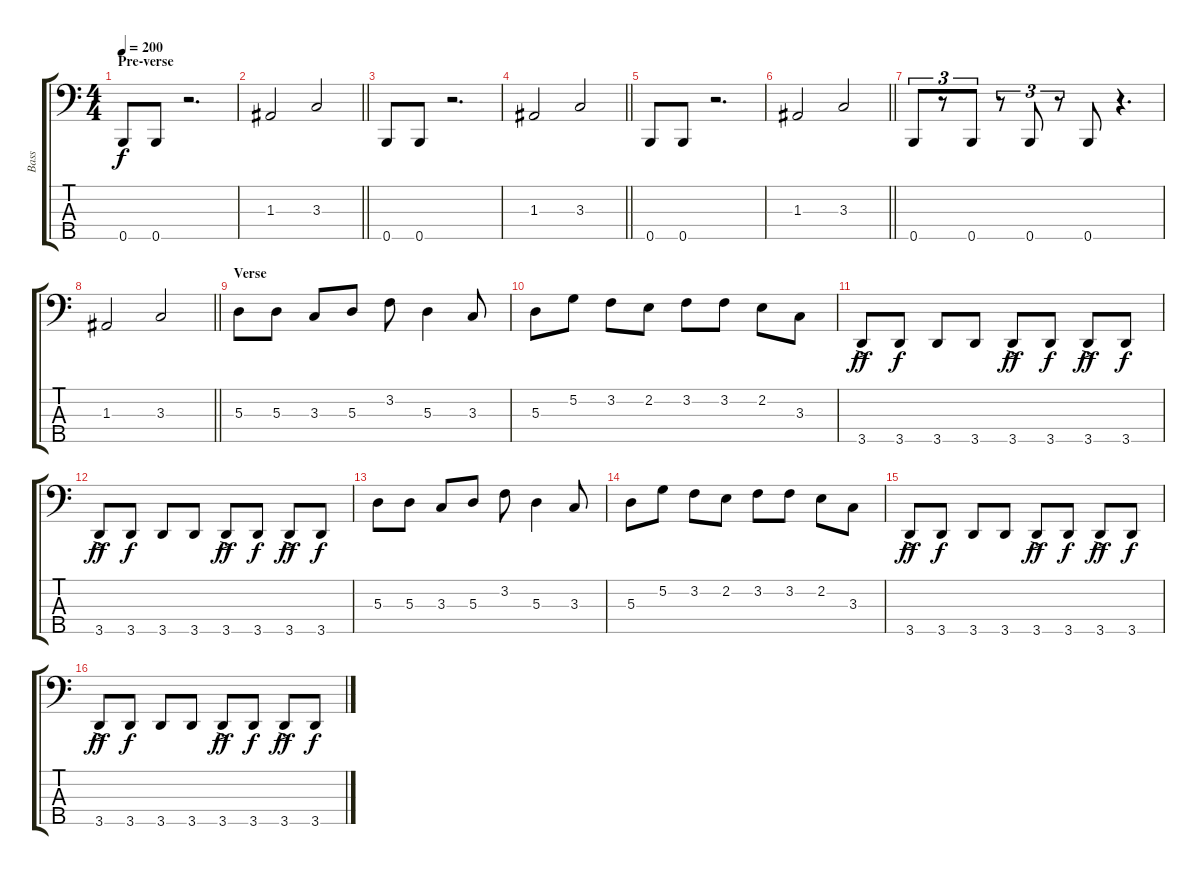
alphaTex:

\track ("Bass" "Bass") {instrument electricbassfinger}
\staff {score tabs}
\tuning (G2 D2 A1 E1 B0) {hide}
\ts (4 4)
\section ("" "Pre-verse")
\tempo 200
\clef f4
\ks c
0.5.8{dy f} 0.5.8 r.2{d} |
\barLineRight lightlight
1.3.2 3.3.2 |
0.5.8 0.5.8 r.2{d} |
\barLineRight lightlight
1.3.2 3.3.2 |
0.5.8 0.5.8 r.2{d} |
\barLineRight lightlight
1.3.2 3.3.2 |
0.5.8{tu (3 2)} r.8{tu (3 2)} 0.5.8{tu (3 2)} r.8{tu (3 2)} 0.5.8{tu (3 2)} r.8{tu (3 2)} 0.5.8 r.4{d} |
\barLineRight lightlight
1.3.2 3.3.2 |
\section ("" "Verse")
5.3.8 5.3.8 3.3.8 5.3.8 3.2.8 5.3.4 3.3.8 |
5.3.8 5.2.8 3.2.8 2.2.8 3.2.8 3.2.8 2.2.8 3.3.8 |
3.5{ac}.8{dy ff} 3.5.8{dy f} 3.5.8 3.5.8 3.5{ac}.8{dy ff} 3.5.8{dy f} 3.5{ac}.8{dy ff} 3.5.8{dy f} |
3.5{ac}.8{dy ff} 3.5.8{dy f} 3.5.8 3.5.8 3.5{ac}.8{dy ff} 3.5.8{dy f} 3.5{ac}.8{dy ff} 3.5.8{dy f} |
5.3.8 5.3.8 3.3.8 5.3.8 3.2.8 5.3.4 3.3.8 |
5.3.8 5.2.8 3.2.8 2.2.8 3.2.8 3.2.8 2.2.8 3.3.8 |
3.5{ac}.8{dy ff} 3.5.8{dy f} 3.5.8 3.5.8 3.5{ac}.8{dy ff} 3.5.8{dy f} 3.5{ac}.8{dy ff} 3.5.8{dy f} |
3.5{ac}.8{dy ff} 3.5.8{dy f} 3.5.8 3.5.8 3.5{ac}.8{dy ff} 3.5.8{dy f} 3.5{ac}.8{dy ff} 3.5.8{dy f}
